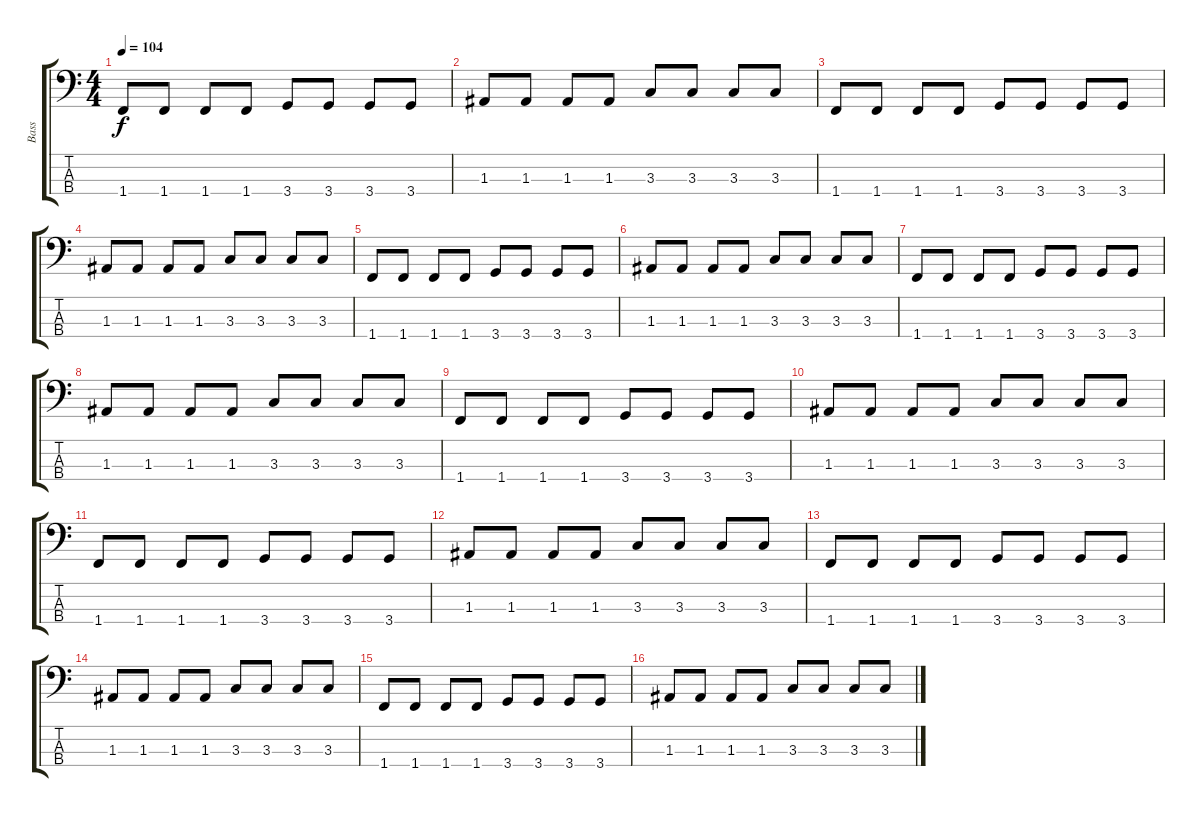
\track ("Bass" "Bass") {instrument fretlessbass}
\staff {score tabs}
\tuning (G2 D2 A1 E1) {hide}
\ts (4 4)
\tempo 104
\clef f4
\ks c
1.4.8{dy f} 1.4.8 1.4.8 1.4.8 3.4.8 3.4.8 3.4.8 3.4.8 |
1.3.8 1.3.8 1.3.8 1.3.8 3.3.8 3.3.8 3.3.8 3.3.8 |
1.4.8 1.4.8 1.4.8 1.4.8 3.4.8 3.4.8 3.4.8 3.4.8 |
1.3.8 1.3.8 1.3.8 1.3.8 3.3.8 3.3.8 3.3.8 3.3.8 |
1.4.8 1.4.8 1.4.8 1.4.8 3.4.8 3.4.8 3.4.8 3.4.8 |
1.3.8 1.3.8 1.3.8 1.3.8 3.3.8 3.3.8 3.3.8 3.3.8 |
1.4.8 1.4.8 1.4.8 1.4.8 3.4.8 3.4.8 3.4.8 3.4.8 |
1.3.8 1.3.8 1.3.8 1.3.8 3.3.8 3.3.8 3.3.8 3.3.8 |
1.4.8 1.4.8 1.4.8 1.4.8 3.4.8 3.4.8 3.4.8 3.4.8 |
1.3.8 1.3.8 1.3.8 1.3.8 3.3.8 3.3.8 3.3.8 3.3.8 |
1.4.8 1.4.8 1.4.8 1.4.8 3.4.8 3.4.8 3.4.8 3.4.8 |
1.3.8 1.3.8 1.3.8 1.3.8 3.3.8 3.3.8 3.3.8 3.3.8 |
1.4.8 1.4.8 1.4.8 1.4.8 3.4.8 3.4.8 3.4.8 3.4.8 |
1.3.8 1.3.8 1.3.8 1.3.8 3.3.8 3.3.8 3.3.8 3.3.8 |
1.4.8 1.4.8 1.4.8 1.4.8 3.4.8 3.4.8 3.4.8 3.4.8 |
1.3.8 1.3.8 1.3.8 1.3.8 3.3.8 3.3.8 3.3.8 3.3.8
